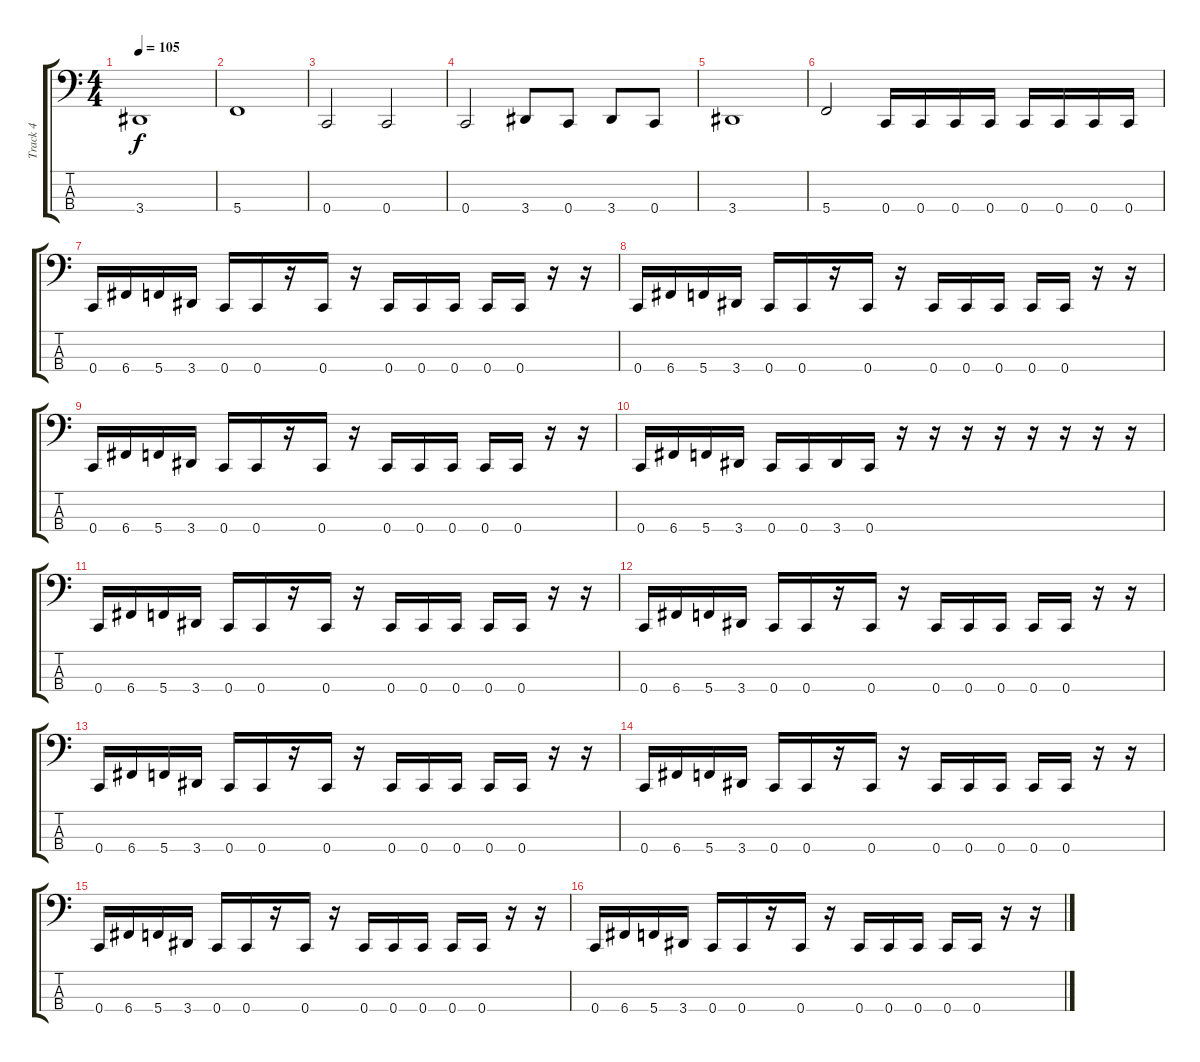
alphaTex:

\track ("Track 4" "Track 4") {instrument electricbasspick}
\staff {score tabs}
\tuning (F2 C2 G1 C1) {hide}
\ts (4 4)
\tempo 105
\clef f4
\ks c
3.4.1{dy f} |
5.4.1 |
0.4.2 0.4.2 |
0.4.2 3.4.8 0.4.8 3.4.8 0.4.8 |
3.4.1 |
5.4.2 0.4.16 0.4.16 0.4.16 0.4.16 0.4.16 0.4.16 0.4.16 0.4.16 |
0.4.16 6.4.16 5.4.16 3.4.16 0.4.16 0.4.16 r.16 0.4.16 r.16 0.4.16 0.4.16 0.4.16 0.4.16 0.4.16 r.16 r.16 |
0.4.16 6.4.16 5.4.16 3.4.16 0.4.16 0.4.16 r.16 0.4.16 r.16 0.4.16 0.4.16 0.4.16 0.4.16 0.4.16 r.16 r.16 |
0.4.16 6.4.16 5.4.16 3.4.16 0.4.16 0.4.16 r.16 0.4.16 r.16 0.4.16 0.4.16 0.4.16 0.4.16 0.4.16 r.16 r.16 |
0.4.16 6.4.16 5.4.16 3.4.16 0.4.16 0.4.16 3.4.16 0.4.16 r.16 r.16 r.16 r.16 r.16 r.16 r.16 r.16 |
0.4.16 6.4.16 5.4.16 3.4.16 0.4.16 0.4.16 r.16 0.4.16 r.16 0.4.16 0.4.16 0.4.16 0.4.16 0.4.16 r.16 r.16 |
0.4.16 6.4.16 5.4.16 3.4.16 0.4.16 0.4.16 r.16 0.4.16 r.16 0.4.16 0.4.16 0.4.16 0.4.16 0.4.16 r.16 r.16 |
0.4.16 6.4.16 5.4.16 3.4.16 0.4.16 0.4.16 r.16 0.4.16 r.16 0.4.16 0.4.16 0.4.16 0.4.16 0.4.16 r.16 r.16 |
0.4.16 6.4.16 5.4.16 3.4.16 0.4.16 0.4.16 r.16 0.4.16 r.16 0.4.16 0.4.16 0.4.16 0.4.16 0.4.16 r.16 r.16 |
0.4.16 6.4.16 5.4.16 3.4.16 0.4.16 0.4.16 r.16 0.4.16 r.16 0.4.16 0.4.16 0.4.16 0.4.16 0.4.16 r.16 r.16 |
0.4.16 6.4.16 5.4.16 3.4.16 0.4.16 0.4.16 r.16 0.4.16 r.16 0.4.16 0.4.16 0.4.16 0.4.16 0.4.16 r.16 r.16
